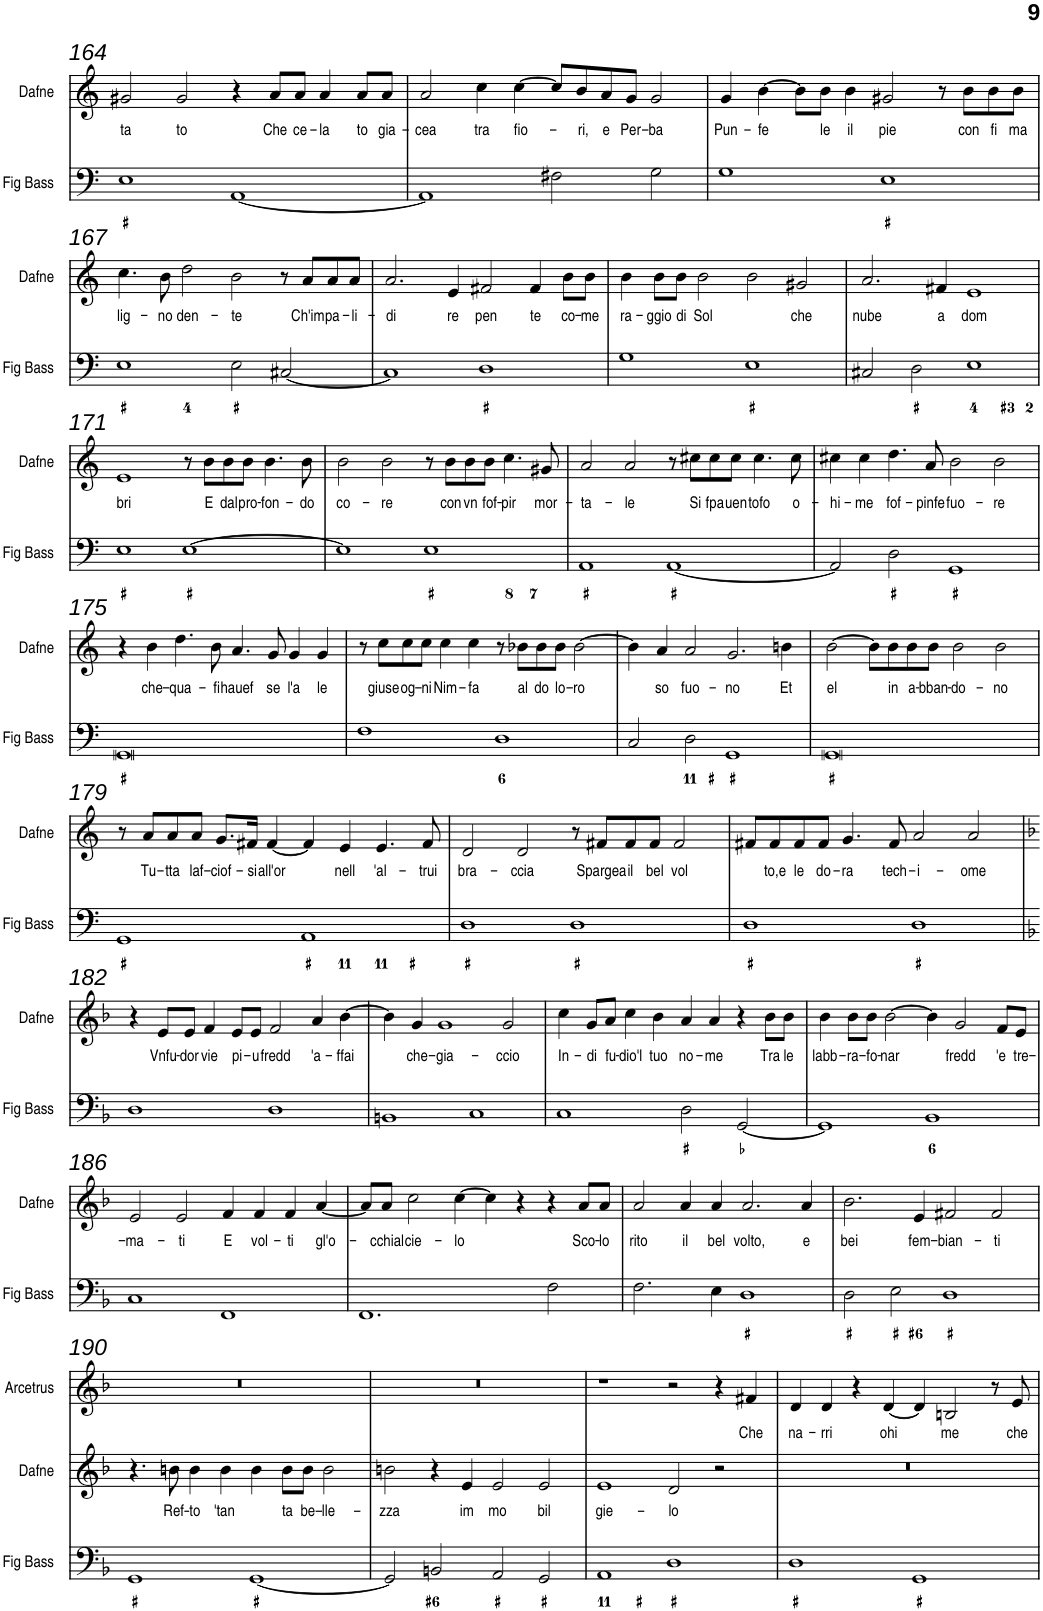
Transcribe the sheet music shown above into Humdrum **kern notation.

**kern	**kern	**text	**kern	**text
*part3	*part2	*part2	*part1	*part1
*staff3	*staff2	*staff2	*staff1	*staff1
*I"Fig Bass	*I"Dafne	*	*I"Arcetrus	*
*I'Fig Bass	*I'Dafne	*	*I'Arcetrus	*
!!LO:PB:g=z
*clefF4	*clefG2	*	*clefG2	*
*k[]	*k[]	*	*k[]	*
*M4/2	*M4/2	*	*M4/2	*
=164	=164	=164	=164	=164
!	!	!LO:LY:b	!	!
1E	2g#X/	ta	0r	.
!	!	!LO:LY:b	!	!
.	2g#/	to	.	.
[1AA	4r	.	.	.
!	!	!LO:LY:b	!	!
.	8a/L	Che	.	.
!	!	!LO:LY:b	!	!
.	8a/J	ce-	.	.
!	!	!LO:LY:b	!	!
.	4a/	-la	.	.
!	!	!LO:LY:b	!	!
.	8a/L	to	.	.
!	!	!LO:LY:b	!	!
.	8a/J	gia-	.	.
=165	=165	=165	=165	=165
!	!	!LO:LY:b	!	!
1AA]	2a/	-cea	0r	.
!	!	!LO:LY:b	!	!
.	4cc\	tra	.	.
!	!	!LO:LY:b	!	!
.	[4cc\	fio-	.	.
2F#X\	8cc/L]	.	.	.
!	!	!LO:LY:b	!	!
.	8b/	-ri,	.	.
!	!	!LO:LY:b	!	!
.	8a/	e	.	.
!	!	!LO:LY:b	!	!
.	8g/J	Per-	.	.
!	!	!LO:LY:b	!	!
2G\	2g/	-ba	.	.
=166	=166	=166	=166	=166
!	!	!LO:LY:b	!	!
1G	4g/	Pun-	0r	.
!	!	!LO:LY:b	!	!
.	[4b\	-fe	.	.
.	8b\L]	.	.	.
!	!	!LO:LY:b	!	!
.	8b\J	le	.	.
!	!	!LO:LY:b	!	!
.	4b\	il	.	.
!	!	!LO:LY:b	!	!
1E	2g#X/	pie	.	.
.	8r	.	.	.
!	!	!LO:LY:b	!	!
.	8b\L	con	.	.
!	!	!LO:LY:b	!	!
.	8b\	fi	.	.
!	!	!LO:LY:b	!	!
.	8b\J	ma	.	.
!!LO:LB:g=z
=167	=167	=167	=167	=167
!	!	!LO:LY:b	!	!
1E	4.cc\	lig-	0r	.
!	!	!LO:LY:b	!	!
.	8b\	-no	.	.
!	!	!LO:LY:b	!	!
.	2dd\	den-	.	.
!	!	!LO:LY:b	!	!
2E\	2b\	-te	.	.
[2C#X/	8r	.	.	.
!	!	!LO:LY:b	!	!
.	8a/L	Ch'im	.	.
!	!	!LO:LY:b	!	!
.	8a/	pa-	.	.
!	!	!LO:LY:b	!	!
.	8a/J	-li-	.	.
=168	=168	=168	=168	=168
!	!	!LO:LY:b	!	!
1C#]	2.a/	-di	0r	.
!	!	!LO:LY:b	!	!
.	4e/	re	.	.
!	!	!LO:LY:b	!	!
1D	2f#X/	pen	.	.
!	!	!LO:LY:b	!	!
.	4f#/	te	.	.
!	!	!LO:LY:b	!	!
.	8b\L	co-	.	.
!	!	!LO:LY:b	!	!
.	8b\J	-me	.	.
=169	=169	=169	=169	=169
!	!	!LO:LY:b	!	!
1G	4b\	ra-	0r	.
!	!	!LO:LY:b	!	!
.	8b\L	-ggio	.	.
!	!	!LO:LY:b	!	!
.	8b\J	di	.	.
!	!	!LO:LY:b	!	!
.	2b\	Sol	.	.
1E	2b\	.	.	.
!	!	!LO:LY:b	!	!
.	2g#X/	che	.	.
=170	=170	=170	=170	=170
!	!	!LO:LY:b	!	!
2C#X/	2.a/	nube	0r	.
2D\	.	.	.	.
!	!	!LO:LY:b	!	!
.	4f#X/	a	.	.
!	!	!LO:LY:b	!	!
1E	1e	dom	.	.
!!LO:LB:g=z
=171	=171	=171	=171	=171
!	!	!LO:LY:b	!	!
1E	1e	bri	0r	.
[1E	8r	.	.	.
!	!	!LO:LY:b	!	!
.	8b\L	E	.	.
!	!	!LO:LY:b	!	!
.	8b\	dal	.	.
!	!	!LO:LY:b	!	!
.	8b\J	pro-	.	.
!	!	!LO:LY:b	!	!
.	4.b\	-fon-	.	.
!	!	!LO:LY:b	!	!
.	8b\	-do	.	.
=172	=172	=172	=172	=172
!	!	!LO:LY:b	!	!
1E]	2b\	co-	0r	.
!	!	!LO:LY:b	!	!
.	2b\	-re	.	.
1E	8r	.	.	.
!	!	!LO:LY:b	!	!
.	8b\L	con	.	.
!	!	!LO:LY:b	!	!
.	8b\	vn	.	.
!	!	!LO:LY:b	!	!
.	8b\J	fof-	.	.
!	!	!LO:LY:b	!	!
.	4.cc\	-pir	.	.
!	!	!LO:LY:b	!	!
.	8g#X/	mor-	.	.
=173	=173	=173	=173	=173
!	!	!LO:LY:b	!	!
1AA	2a/	-ta-	0r	.
!	!	!LO:LY:b	!	!
.	2a/	-le	.	.
[1AA	8r	.	.	.
!	!	!LO:LY:b	!	!
.	8cc#X\L	Si	.	.
!	!	!LO:LY:b	!	!
.	8cc#\	fpa	.	.
!	!	!LO:LY:b	!	!
.	8cc#\J	uen	.	.
!	!	!LO:LY:b	!	!
.	4.cc#\	tofo	.	.
!	!	!LO:LY:b	!	!
.	8cc#\	o-	.	.
=174	=174	=174	=174	=174
!	!	!LO:LY:b	!	!
2AA/]	4cc#X\	-hi-	0r	.
!	!	!LO:LY:b	!	!
.	4cc#\	-me	.	.
!	!	!LO:LY:b	!	!
2D\	4.dd\	fof-	.	.
!	!	!LO:LY:b	!	!
.	8a/	-pinfe	.	.
!	!	!LO:LY:b	!	!
1GG	2b\	fuo-	.	.
!	!	!LO:LY:b	!	!
.	2b\	-re	.	.
!!LO:LB:g=z
=175	=175	=175	=175	=175
0GG	4r	.	0r	.
!	!	!LO:LY:b	!	!
.	4b\	che-	.	.
!	!	!LO:LY:b	!	!
.	4.dd\	-qua-	.	.
!	!	!LO:LY:b	!	!
.	8b\	-fi	.	.
!	!	!LO:LY:b	!	!
.	4.a/	hauef	.	.
!	!	!LO:LY:b	!	!
.	8g/	se	.	.
!	!	!LO:LY:b	!	!
.	4g/	l'a	.	.
!	!	!LO:LY:b	!	!
.	4g/	le	.	.
=176	=176	=176	=176	=176
1F	8r	.	0r	.
!	!	!LO:LY:b	!	!
.	8cc\L	giuse	.	.
!	!	!LO:LY:b	!	!
.	8cc\	og-	.	.
!	!	!LO:LY:b	!	!
.	8cc\J	-ni	.	.
!	!	!LO:LY:b	!	!
.	4cc\	Nim-	.	.
!	!	!LO:LY:b	!	!
.	4cc\	-fa	.	.
1D	8r	.	.	.
!	!	!LO:LY:b	!	!
.	8b-X\L	al	.	.
!	!	!LO:LY:b	!	!
.	8b-\	do	.	.
!	!	!LO:LY:b	!	!
.	8b-\J	lo-	.	.
!	!	!LO:LY:b	!	!
.	[2b-\	-ro	.	.
=177	=177	=177	=177	=177
2C/	4b-\]	.	0r	.
!	!	!LO:LY:b	!	!
.	4a/	so	.	.
!	!	!LO:LY:b	!	!
2D\	2a/	fuo-	.	.
!	!	!LO:LY:b	!	!
1GG	2.g/	-no	.	.
!	!	!LO:LY:b	!	!
.	4bn\	Et	.	.
=178	=178	=178	=178	=178
!	!	!LO:LY:b	!	!
0GG	[2b\	el	0r	.
.	8b\L]	.	.	.
!	!	!LO:LY:b	!	!
.	8b\	in	.	.
!	!	!LO:LY:b	!	!
.	8b\	a-	.	.
!	!	!LO:LY:b	!	!
.	8b\J	-bban-	.	.
!	!	!LO:LY:b	!	!
.	2b\	-do-	.	.
!	!	!LO:LY:b	!	!
.	2b\	-no	.	.
!!LO:LB:g=z
=179	=179	=179	=179	=179
1GG	8r	.	0r	.
!	!	!LO:LY:b	!	!
.	8a/L	Tu-	.	.
!	!	!LO:LY:b	!	!
.	8a/	-tta	.	.
!	!	!LO:LY:b	!	!
.	8a/J	laf-	.	.
!	!	!LO:LY:b	!	!
.	8.g/L	-ciof-	.	.
!	!	!LO:LY:b	!	!
.	16f#X/Jk	-si	.	.
!	!	!LO:LY:b	!	!
.	[4f#/	all'or	.	.
1AA	4f#/]	.	.	.
!	!	!LO:LY:b	!	!
.	4e/	nell	.	.
!	!	!LO:LY:b	!	!
.	4.e/	'al-	.	.
!	!	!LO:LY:b	!	!
.	8f#/	-trui	.	.
=180	=180	=180	=180	=180
!	!	!LO:LY:b	!	!
1D	2d/	bra-	0r	.
!	!	!LO:LY:b	!	!
.	2d/	-ccia	.	.
1D	8r	.	.	.
!	!	!LO:LY:b	!	!
.	8f#X/L	Spargea	.	.
!	!	!LO:LY:b	!	!
.	8f#/	il	.	.
!	!	!LO:LY:b	!	!
.	8f#/J	bel	.	.
!	!	!LO:LY:b	!	!
.	2f#/	vol	.	.
=181	=181	=181	=181	=181
1D	8f#X/L	.	0r	.
!	!	!LO:LY:b	!	!
.	8f#/	to,e	.	.
!	!	!LO:LY:b	!	!
.	8f#/	le	.	.
!	!	!LO:LY:b	!	!
.	8f#/J	do-	.	.
!	!	!LO:LY:b	!	!
.	4.g/	-ra	.	.
!	!	!LO:LY:b	!	!
.	8f#/	tech-	.	.
!	!	!LO:LY:b	!	!
1D	2a/	-i-	.	.
!	!	!LO:LY:b	!	!
.	2a/	-ome	.	.
!!LO:LB:g=z
=182	=182	=182	=182	=182
*k[b-]	*k[b-]	*	*k[b-]	*
1D	4r	.	0r	.
!	!	!LO:LY:b	!	!
.	8e/L	Vnfu-	.	.
!	!	!LO:LY:b	!	!
.	8e/J	-dor	.	.
!	!	!LO:LY:b	!	!
.	4f/	vie	.	.
!	!	!LO:LY:b	!	!
.	8e/L	pi-	.	.
!	!	!LO:LY:b	!	!
.	8e/J	-u	.	.
!	!	!LO:LY:b	!	!
1D	2f/	fredd	.	.
!	!	!LO:LY:b	!	!
.	4a/	'a-	.	.
!	!	!LO:LY:b	!	!
.	[4b-\	-ffai	.	.
=183	=183	=183	=183	=183
1BBn	4b-\]	.	0r	.
!	!	!LO:LY:b	!	!
.	4g/	che-	.	.
!	!	!LO:LY:b	!	!
.	1g	-gia-	.	.
1C	.	.	.	.
!	!	!LO:LY:b	!	!
.	2g/	-ccio	.	.
=184	=184	=184	=184	=184
!	!	!LO:LY:b	!	!
1C	4cc\	In-	0r	.
!	!	!LO:LY:b	!	!
.	8g/L	-di	.	.
!	!	!LO:LY:b	!	!
.	8a/J	fu-	.	.
!	!	!LO:LY:b	!	!
.	4cc\	-dio'l	.	.
!	!	!LO:LY:b	!	!
.	4b-\	tuo	.	.
!	!	!LO:LY:b	!	!
2D\	4a/	no-	.	.
!	!	!LO:LY:b	!	!
.	4a/	-me	.	.
[2GG/	4r	.	.	.
!	!	!LO:LY:b	!	!
.	8b-\L	Tra	.	.
!	!	!LO:LY:b	!	!
.	8b-\J	le	.	.
=185	=185	=185	=185	=185
!	!	!LO:LY:b	!	!
1GG]	4b-\	labb-	0r	.
!	!	!LO:LY:b	!	!
.	8b-\L	-ra-	.	.
!	!	!LO:LY:b	!	!
.	8b-\J	-fo-	.	.
!	!	!LO:LY:b	!	!
.	[2b-\	-nar	.	.
1BB-	4b-\]	.	.	.
!	!	!LO:LY:b	!	!
.	2g/	fredd	.	.
!	!	!LO:LY:b	!	!
.	8f/L	'e	.	.
!	!	!LO:LY:b	!	!
.	8e/J	tre-	.	.
!!LO:LB:g=z
=186	=186	=186	=186	=186
!	!	!LO:LY:b	!	!
1C	2e/	-ma-	0r	.
!	!	!LO:LY:b	!	!
.	2e/	-ti	.	.
!	!	!LO:LY:b	!	!
1FF	4f/	E	.	.
!	!	!LO:LY:b	!	!
.	4f/	vol-	.	.
!	!	!LO:LY:b	!	!
.	4f/	-ti	.	.
!	!	!LO:LY:b	!	!
.	[4a/	gl'o-	.	.
=187	=187	=187	=187	=187
1.FF	8a/L]	.	0r	.
!	!	!LO:LY:b	!	!
.	8a/J	-cchial	.	.
!	!	!LO:LY:b	!	!
.	2cc\	cie-	.	.
!	!	!LO:LY:b	!	!
.	[4cc\	-lo	.	.
.	4cc\]	.	.	.
.	4r	.	.	.
2F\	4r	.	.	.
!	!	!LO:LY:b	!	!
.	8a/L	Sco-	.	.
!	!	!LO:LY:b	!	!
.	8a/J	-lo	.	.
=188	=188	=188	=188	=188
!	!	!LO:LY:b	!	!
2.F\	2a/	rito	0r	.
!	!	!LO:LY:b	!	!
.	4a/	il	.	.
!	!	!LO:LY:b	!	!
4E\	4a/	bel	.	.
!	!	!LO:LY:b	!	!
1D	2.a/	volto,	.	.
!	!	!LO:LY:b	!	!
.	4a/	e	.	.
=189	=189	=189	=189	=189
!	!	!LO:LY:b	!	!
2D\	2.b-\	bei	0r	.
2E\	.	.	.	.
!	!	!LO:LY:b	!	!
.	4e/	fem-	.	.
!	!	!LO:LY:b	!	!
1D	2f#X/	-bian-	.	.
!	!	!LO:LY:b	!	!
.	2f#/	-ti	.	.
!!LO:LB:g=z
=190	=190	=190	=190	=190
1GG	4.r	.	0r	.
!	!	!LO:LY:b	!	!
.	8bn\	Ref-	.	.
!	!	!LO:LY:b	!	!
.	4b\	-to	.	.
!	!	!LO:LY:b	!	!
.	4b\	'tan	.	.
[1GG	4b\	.	.	.
!	!	!LO:LY:b	!	!
.	8b\L	ta	.	.
!	!	!LO:LY:b	!	!
.	8b\J	be-	.	.
!	!	!LO:LY:b	!	!
.	2b\	-lle-	.	.
=191	=191	=191	=191	=191
!	!	!LO:LY:b	!	!
2GG/]	2bn\	-zza	0r	.
2BBn/	4r	.	.	.
!	!	!LO:LY:b	!	!
.	4e/	im	.	.
!	!	!LO:LY:b	!	!
2AA/	2e/	mo	.	.
!	!	!LO:LY:b	!	!
2GG/	2e/	bil	.	.
=192	=192	=192	=192	=192
!	!	!LO:LY:b	!	!
1AA	1e	gie-	1r	.
!	!	!LO:LY:b	!	!
1D	2d/	-lo	2r	.
.	2r	.	4r	.
!	!	!	!	!LO:LY:b
.	.	.	4f#X/	Che
=193	=193	=193	=193	=193
!	!	!	!	!LO:LY:b
1D	0r	.	4d/	na-
!	!	!	!	!LO:LY:b
.	.	.	4d/	-rri
.	.	.	4r	.
!	!	!	!	!LO:LY:b
.	.	.	[4d/	ohi
1GG	.	.	4d/]	.
!	!	!	!	!LO:LY:b
.	.	.	2Bn/	me
.	.	.	8r	.
!	!	!	!	!LO:LY:b
.	.	.	8e/	che
=	=	=	=	=
*-	*-	*-	*-	*-
